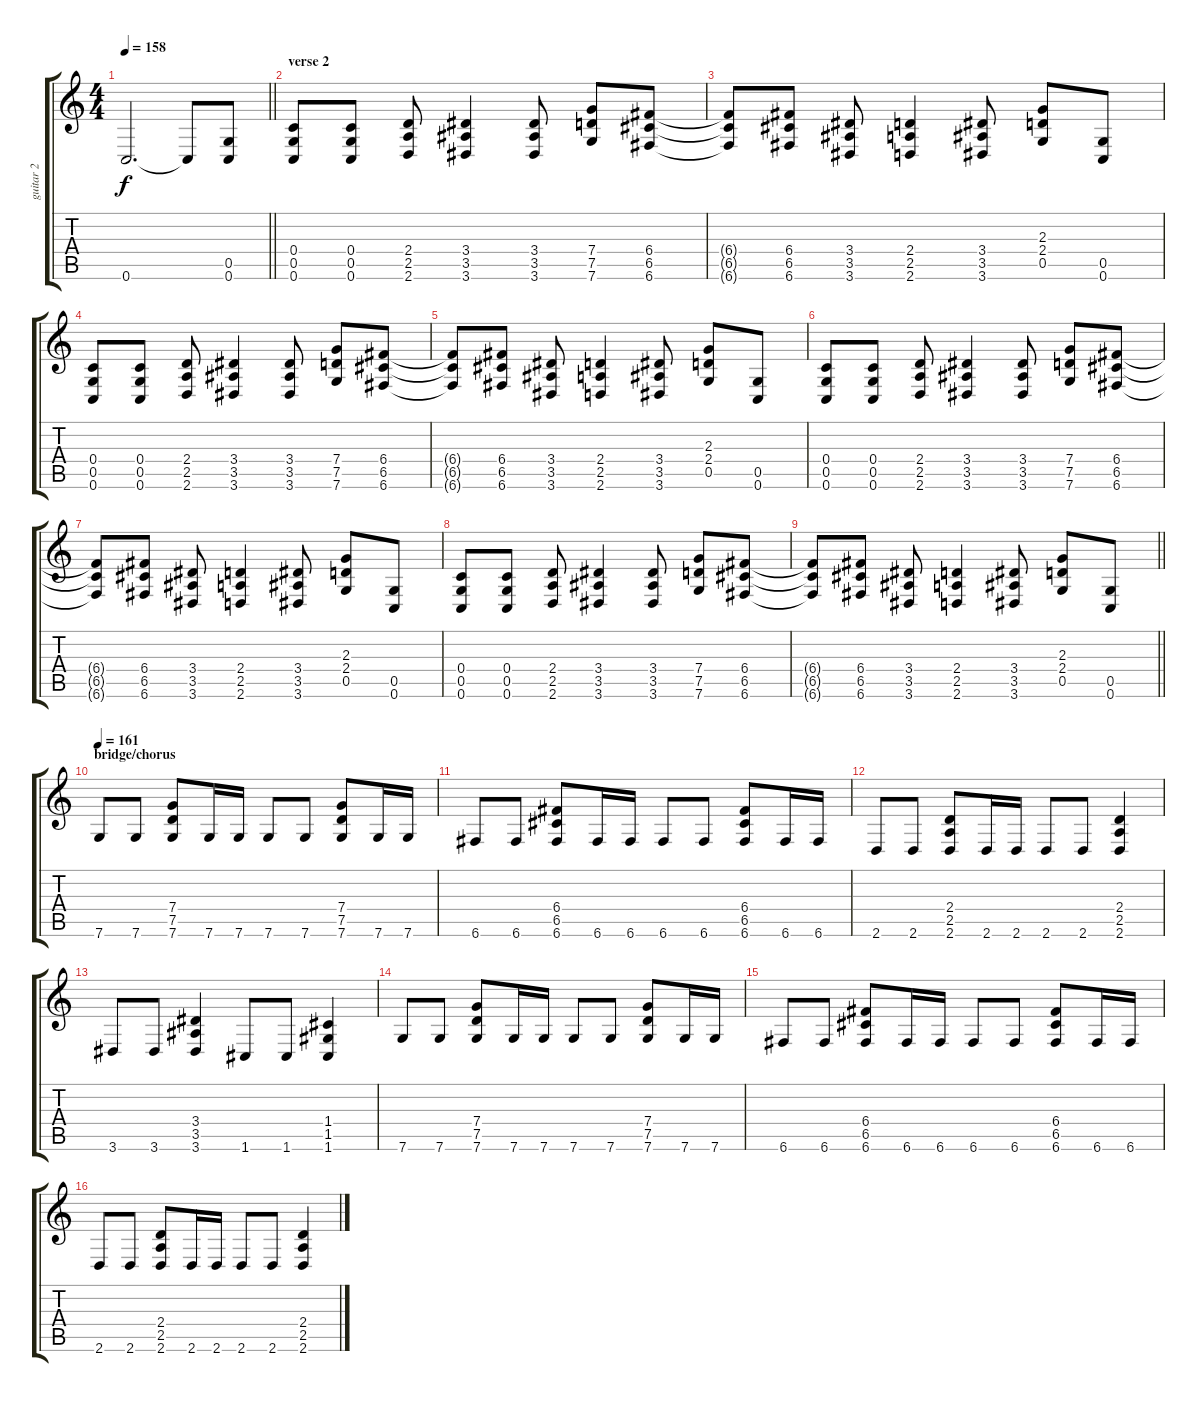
\track ("guitar 2" "guitar 2") {instrument overdrivenguitar}
\staff {score tabs}
\tuning (D4 A3 F3 C3 G2 C2) {hide}
\ts (4 4)
\tempo 158
\clef g2
\barLineRight lightlight
\ks c
0.6{t}.2{d dy f} 0.6{t}.8 (0.5 0.6).8 |
\section ("" "verse 2")
(0.4 0.5 0.6).8 (0.4 0.5 0.6).8 (2.4 2.5 2.6).8 (3.4 3.5 3.6).4 (3.4 3.5 3.6).8 (7.4 7.5 7.6).8 (6.4 6.5 6.6).8 |
(6.4{t} 6.5{t} 6.6{t}).8 (6.4 6.5 6.6).8 (3.4 3.5 3.6).8 (2.4 2.5 2.6).4 (3.4 3.5 3.6).8 (2.3 2.4 0.5).8 (0.5 0.6).8 |
(0.4 0.5 0.6).8 (0.4 0.5 0.6).8 (2.4 2.5 2.6).8 (3.4 3.5 3.6).4 (3.4 3.5 3.6).8 (7.4 7.5 7.6).8 (6.4 6.5 6.6).8 |
(6.4{t} 6.5{t} 6.6{t}).8 (6.4 6.5 6.6).8 (3.4 3.5 3.6).8 (2.4 2.5 2.6).4 (3.4 3.5 3.6).8 (2.3 2.4 0.5).8 (0.5 0.6).8 |
(0.4 0.5 0.6).8 (0.4 0.5 0.6).8 (2.4 2.5 2.6).8 (3.4 3.5 3.6).4 (3.4 3.5 3.6).8 (7.4 7.5 7.6).8 (6.4 6.5 6.6).8 |
(6.4{t} 6.5{t} 6.6{t}).8 (6.4 6.5 6.6).8 (3.4 3.5 3.6).8 (2.4 2.5 2.6).4 (3.4 3.5 3.6).8 (2.3 2.4 0.5).8 (0.5 0.6).8 |
(0.4 0.5 0.6).8 (0.4 0.5 0.6).8 (2.4 2.5 2.6).8 (3.4 3.5 3.6).4 (3.4 3.5 3.6).8 (7.4 7.5 7.6).8 (6.4 6.5 6.6).8 |
\barLineRight lightlight
(6.4{t} 6.5{t} 6.6{t}).8 (6.4 6.5 6.6).8 (3.4 3.5 3.6).8 (2.4 2.5 2.6).4 (3.4 3.5 3.6).8 (2.3 2.4 0.5).8 (0.5 0.6).8 |
\section ("" "bridge/chorus")
\tempo 161
7.6.8 7.6.8 (7.4 7.5 7.6).8 7.6.16 7.6.16 7.6.8 7.6.8 (7.4 7.5 7.6).8 7.6.16 7.6.16 |
6.6.8 6.6.8 (6.4 6.5 6.6).8 6.6.16 6.6.16 6.6.8 6.6.8 (6.4 6.5 6.6).8 6.6.16 6.6.16 |
2.6.8 2.6.8 (2.4 2.5 2.6).8 2.6.16 2.6.16 2.6.8 2.6.8 (2.4 2.5 2.6).4 |
3.6.8 3.6.8 (3.4 3.5 3.6).4 1.6.8 1.6.8 (1.4 1.5 1.6).4 |
7.6.8 7.6.8 (7.4 7.5 7.6).8 7.6.16 7.6.16 7.6.8 7.6.8 (7.4 7.5 7.6).8 7.6.16 7.6.16 |
6.6.8 6.6.8 (6.4 6.5 6.6).8 6.6.16 6.6.16 6.6.8 6.6.8 (6.4 6.5 6.6).8 6.6.16 6.6.16 |
2.6.8 2.6.8 (2.4 2.5 2.6).8 2.6.16 2.6.16 2.6.8 2.6.8 (2.4 2.5 2.6).4
